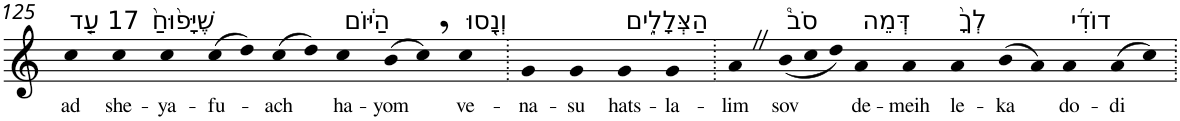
**kern	**text
*part1	*part1
*staff1	*staff1
*I"Piano	*
*I'Pno	*
!!LO:PB:g=z
*clefG2	*
*k[]	*
=125	=125
!LO:TX:a:t=17 עַ֤ד	!
!	!LO:LY:b
4cc	ad
!LO:TX:a:t=שֶׁיָּפ֙וּחַ֙	!
!	!LO:LY:b
4cc	she-
!	!LO:LY:b
4cc	-ya-
!	!LO:LY:b
(>8cc	-fu-
8dd)	.
!	!LO:LY:b
(>8cc	-ach
8dd)	.
!LO:TX:a:t=הַיּ֔וֹם	!
!	!LO:LY:b
4cc	ha-
!	!LO:LY:b
(>8b	-yom
8cc,)	.
!LO:TX:a:t=וְנָ֖סוּ	!
!	!LO:LY:b
4cc	ve-
=126.	=126.
!	!LO:LY:b
4g	-na-
!	!LO:LY:b
4g	-su
!LO:TX:a:t=הַצְּלָלִ֑ים	!
!	!LO:LY:b
4g	hats-
!	!LO:LY:b
4g	-la-
=127.	=127.
!	!LO:LY:b
4aZ	-lim
*Xtuplet	*
!LO:TX:a:t=סֹב֩	!
!	!LO:LY:b
(<12b	sov
12cc	.
12dd)	.
!LO:TX:a:t=דְּמֵה	!
!	!LO:LY:b
4a	de-
!	!LO:LY:b
4a	-meih
!LO:TX:a:t=לְךָ֨	!
!	!LO:LY:b
4a	le-
!	!LO:LY:b
(>8b	-ka
8a)	.
!LO:TX:a:t=דוֹדִ֜י	!
!	!LO:LY:b
4a	do-
!	!LO:LY:b
(>8a	-di
8cc)	.
=.	=.
*-	*-
